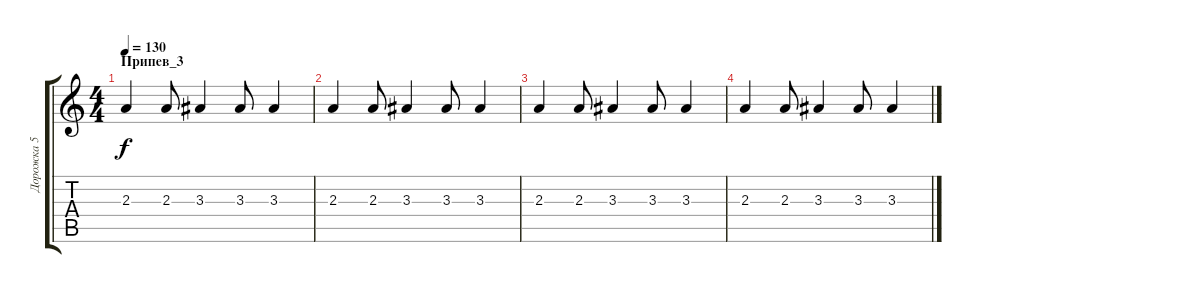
\track ("Дорожка 5" "Дорожка 5") {instrument distortionguitar}
\staff {score tabs}
\tuning (E4 B3 G3 D3 A2 E2) {hide}
\ts (4 4)
\section ("" "Припев_3")
\tempo 130
\clef g2
\ks c
2.3.4{dy f} 2.3.8 3.3.4 3.3.8 3.3.4 |
2.3.4 2.3.8 3.3.4 3.3.8 3.3.4 |
2.3.4 2.3.8 3.3.4 3.3.8 3.3.4 |
2.3.4 2.3.8 3.3.4 3.3.8 3.3.4
